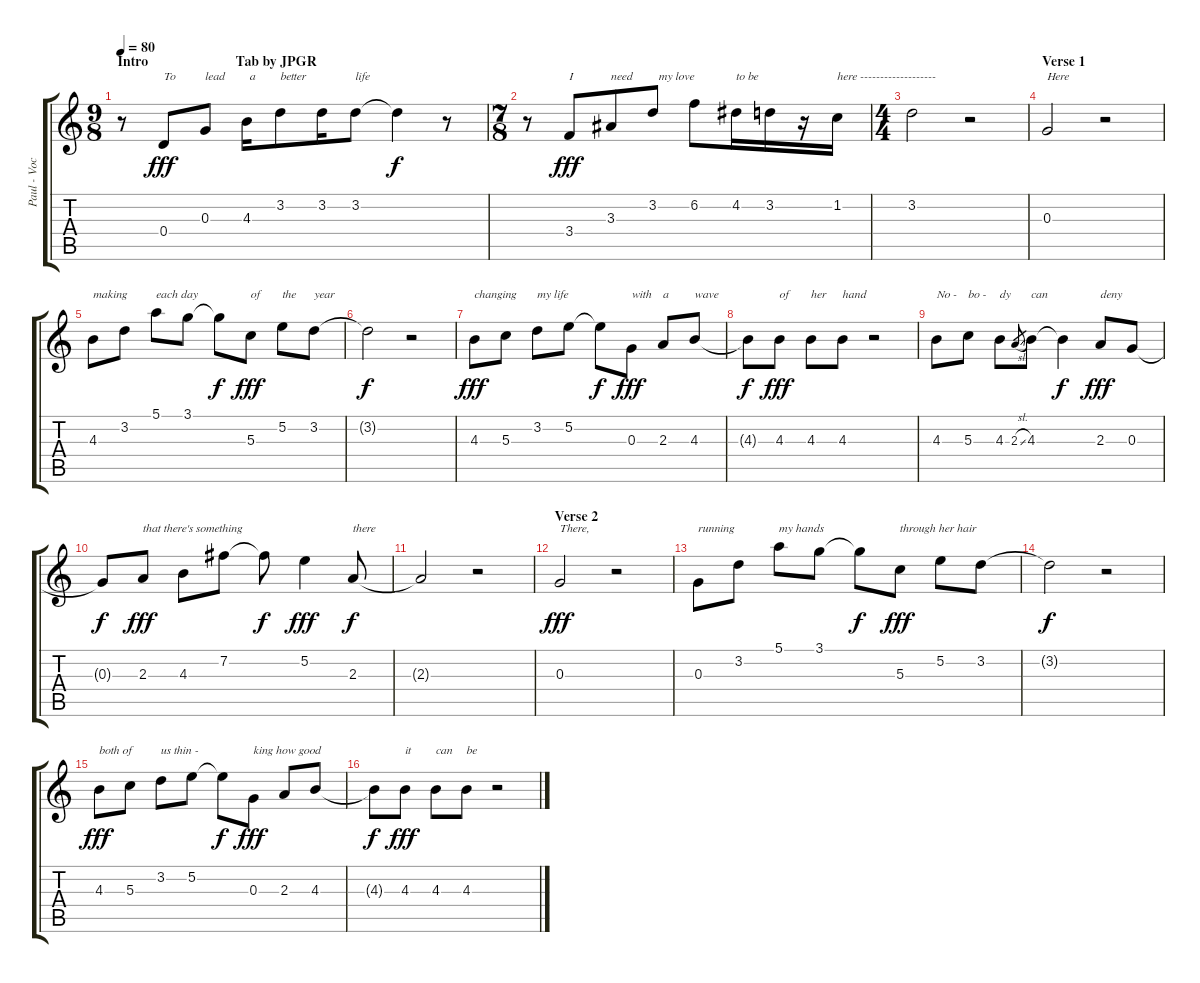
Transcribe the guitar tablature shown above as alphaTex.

\track ("Paul - Vocals" "Paul - Voc") {instrument acousticguitarsteel}
\staff {score tabs}
\tuning (E4 B3 G3 D3 A2 E2) {hide}
\ts (9 8)
\section ("" "Intro                         Tab by JPGR")
\tempo 80
\clef g2
\ks c
r.8{dy fff instrument acousticguitarsteel} 0.4.8{txt "To"} 0.3.8{txt "lead"} 4.3.16{txt " a"} 3.2.8{txt "better"} 3.2.16 3.2.8{txt "life"} 3.2{t}.4{dy f} r.8 |
\ts (7 8)
r.8 3.4.8{txt "I" dy fff} 3.3.8{txt "need"} 3.2.8{txt "  my love"} 6.2.8 4.2.16{txt "to be"} 3.2.16 r.16 1.2.16{txt "here -------------------"} |
\ts (4 4)
3.2.2 r.2 |
\section ("" "Verse 1")
0.3.2{txt "Here"} r.2 |
4.3.8{txt "making"} 3.2.8 5.1.8{txt "each day"} 3.1.8 3.1{t}.8{dy f} 5.3.8{txt "of" dy fff} 5.2.8{txt "the"} 3.2.8{txt "year"} |
3.2{t}.2{dy f} r.2 |
4.3.8{txt "changing" dy fff} 5.3.8 3.2.8{txt "my life"} 5.2.8 5.2{t}.8{dy f} 0.3.8{txt "with" dy fff} 2.3.8{txt "a"} 4.3.8{txt "wave"} |
4.3{t}.8{dy f} 4.3.8{txt "of" dy fff} 4.3.8{txt "her"} 4.3.8{txt "hand"} r.2 |
4.3.8{txt "No -"} 5.3.8{txt "bo -"} 4.3.8{txt "dy"} 2.3{sl}.8{gr} 4.3.8{txt "can"} 4.3{t}.4{dy f} 2.3.8{txt "deny" dy fff} 0.3.8 |
0.3{t}.8{dy f} 2.3.8{txt "that there's something" dy fff} 4.3.8 7.2.8 7.2{t}.8{dy f} 5.2.4{dy fff} 2.3.8{txt "there" dy f} |
2.3{t}.2 r.2 |
\section ("" "Verse 2")
0.3.2{txt "There," dy fff} r.2 |
0.3.8{txt "running"} 3.2.8 5.1.8{txt "my hands"} 3.1.8 3.1{t}.8{dy f} 5.3.8{txt "through her hair" dy fff} 5.2.8 3.2.8 |
3.2{t}.2{dy f} r.2 |
4.3.8{txt "both of" dy fff} 5.3.8 3.2.8{txt "us thin -"} 5.2.8 5.2{t}.8{dy f} 0.3.8{txt "king how good" dy fff} 2.3.8 4.3.8 |
4.3{t}.8{dy f} 4.3.8{txt "it" dy fff} 4.3.8{txt "can"} 4.3.8{txt "be"} r.2
